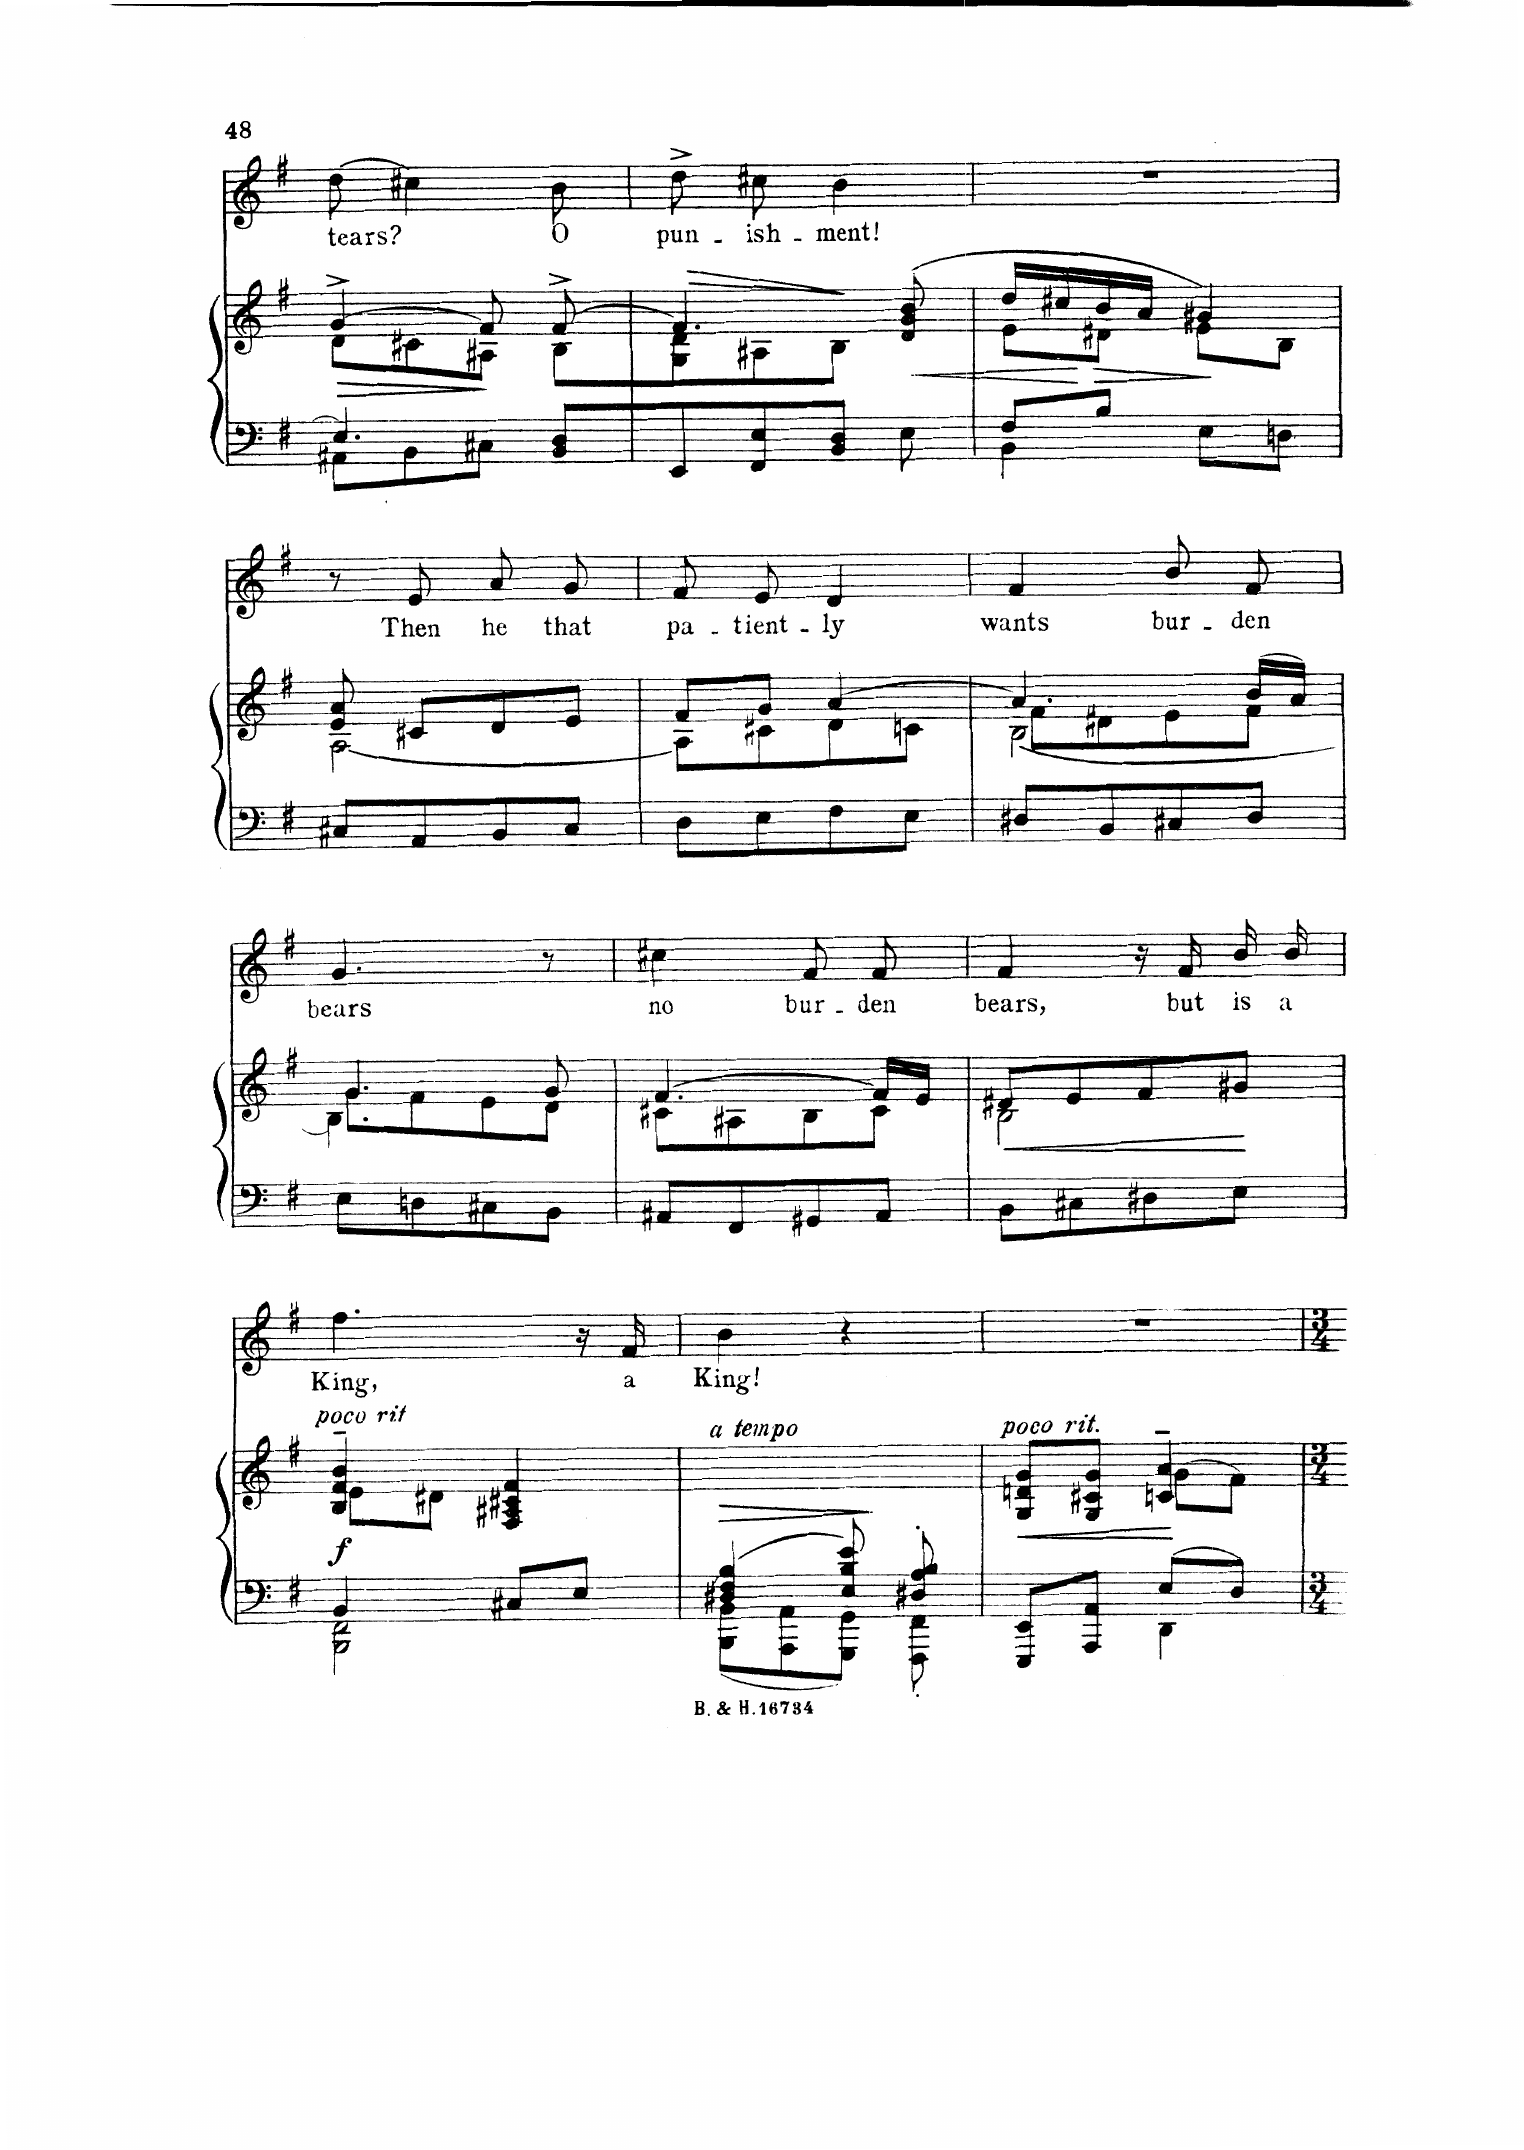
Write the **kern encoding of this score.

**kern	**kern	**dynam	**kern	**text
*part2	*part2	*part2	*part1	*part1
*staff3	*staff2	*staff2/3	*staff1	*staff1
*I"Piano	*	*	*I"Voice	*
*I'Pno	*	*	*	*
*clefF4	*clefG2	*	*clefG2	*
*k[f#]	*k[f#]	*	*k[f#]	*
*M2/4	*M2/4	*	*M2/4	*
=42	=42	=42	=42	=42
*^	*	*	*	*
!	!	!	!LO:HP:b	!	!
*	*	*^	*	*	*
4.E/]	8AA#X\L	(4g^/	8d\L	>	(8dd\	tears?
.	8BB\	.	8c#X\	.	4cc#X\)	.
.	8C#X\J	8f#/)	8A#X\J	.	.	.
8BB/ 8D/L	8ryy	[8f#^/	8B\L	]	8b\	O
=43	=43	=43	=43	=43	=43	=43
!	!	!	!	!LO:HP:b	!	!
*v	*v	*	*	*	*	*
8EE/	4.f#/]	8G\ 8d\	>	8dd^\L	pun-
8FF#/ 8E/	.	8A#X\	.	8cc#X\J	-ish-
8BB/ 8D/J	.	8B\J	.	4b\	-ment!
!	!	!	!LO:HP:n=1:b	!	!
8E\	(>8d/ 8g/ 8b/	8ryy	] <	.	.
=44	=44	=44	=44	=44	=44
*^	*	*	*	*	*
8F#/L	4BB\	16dd/LL	8e\L	.	2r	.
.	.	16cc#X/	.	.	.	.
!	!	!	!	!LO:HP:n=1:b	!	!
8B/J	.	16b/	8d#X\J	[ >	.	.
.	.	16a/JJ	.	.	.	.
8E\L	4ryy	4g#X/)	8e\L	.	.	.
8Dn\J	.	.	8B\J	]	.	.
*v	*v	*	*	*	*	*
=45	=45	=45	=45	=45	=45
8C#X/L	8e/ 8a/	[2A\	.	8r	.
8AA/	8c#X/L	.	.	8e/	Then
8BB/	8d/	.	.	8a/L	he
8C#/J	8e/J	.	.	8g/J	that
=46	=46	=46	=46	=46	=46
8D\L	8f#/L	8A\L]	.	8f#/L	pa-
8E\	8g/J	8c#X\	.	8e/J	-tient-
8F#\	[4a/	8d\	.	4d/	-ly
8E\J	.	8cn\J	.	.	.
=47	=47	=47	=47	=47	=47
*	*	*^	*	*	*
8D#X/L	4.a/]	8f#\L	[<2B\	.	4f#/	wants,
8BB/	.	8d#X\	.	.	.	.
8C#X/	.	8e\	.	.	8b/L	bur-
8D#/J	(16b/LL	8f#\J	.	.	8f#/J	-den
.	16a/JJ)	.	.	.	.	.
=48	=48	=48	=48	=48	=48	=48
!	!LO:N:head=solid	!LO:N:head=solid	!	!	!	!
8E\L	4.g/	8g\L	4.B\]	.	4.g/	bears,
8Dn\	.	8f#\	.	.	.	.
8C#X\	.	8e\	.	.	.	.
8BB\J	8g/	8d\J	8ryy	.	8r	.
*	*	*v	*v	*	*	*
=49	=49	=49	=49	=49	=49
8AA#X/L	[4.f#/	8c#X\L	.	4cc#X\	no
8FF#/	.	8A#X\	.	.	.
8GG#X/	.	8B\	.	8f#/L	bur-
8AA#/J	16f#/LL]	8c#\J	.	8f#/J	-den
.	16e/JJ	.	.	.	.
=50	=50	=50	=50	=50	=50
!	!	!	!LO:HP:b	!	!
8BB\L	8d#X/L	2B\	<	4f#/	bears,
8C#X\	8e/	.	.	.	.
8D#X\	8f#/	.	.	16r	.
.	.	.	.	16f#/LL	but
8E\J	8g#X/J	.	.	16b/	is
.	.	.	.	16b/JJ	a
*	*v	*v	*	*	*
.	.	[	.	.
=51	=51	=51	=51	=51
*^	*^	*	*	*
!	!	!LO:TX:i:t=poco rit.	!	!	!	!
!	!	!	!	!LO:DY:b	!	!
4BB/	2BBB\ 2FF#\	4B/~ 4f#/~ 4b/~	8e\L	f	4.ff#\	King,
.	.	.	8d#X\J	.	.	.
8C#X/L	.	4F#/ 4A#X/ 4c#X/ 4f#/	4ryy	.	.	.
8E/J	.	.	.	.	16r	.
.	.	.	.	.	16f#/	a
*	*	*v	*v	*	*	*
=52	=52	=52	=52	=52	=52
!	!	!LO:TX:i:t=a tempo	!	!	!
4D#X/ 4F#/ 4B/	8BBB\ 8BB\L	2ryy	.	4b\	King.
.	8AAA\ 8AA\	.	.	.	.
8E/ 8B/ 8e/	8GGG\ 8GG\J	.	.	4r	.
8D#X/'> 8A/'> 8B/'>	8FFF#\'< 8FF#\'<	.	.	.	.
=53	=53	=53	=53	=53	=53
!	!	!LO:TX:i:t=poco rit.	!	!	!
!	!	!	!LO:HP:b	!	!
*	*	*^	*	*	*
8EEE/ 8EE/L	4ryy	8G/ 8dn/ 8g/L	4ryy	<	2r	.
8AAA/ 8AA/J	.	8G/ 8c#X/ 8g/J	.	.	.	.
8E/L	4DD\	4cn/~ 4a/~	(>8g\L	.	.	.
8D/J	.	.	8f#\J)	[	.	.
*v	*v	*	*	*	*	*
*	*v	*v	*	*	*
=	=	=	=	=
*-	*-	*-	*-	*-
